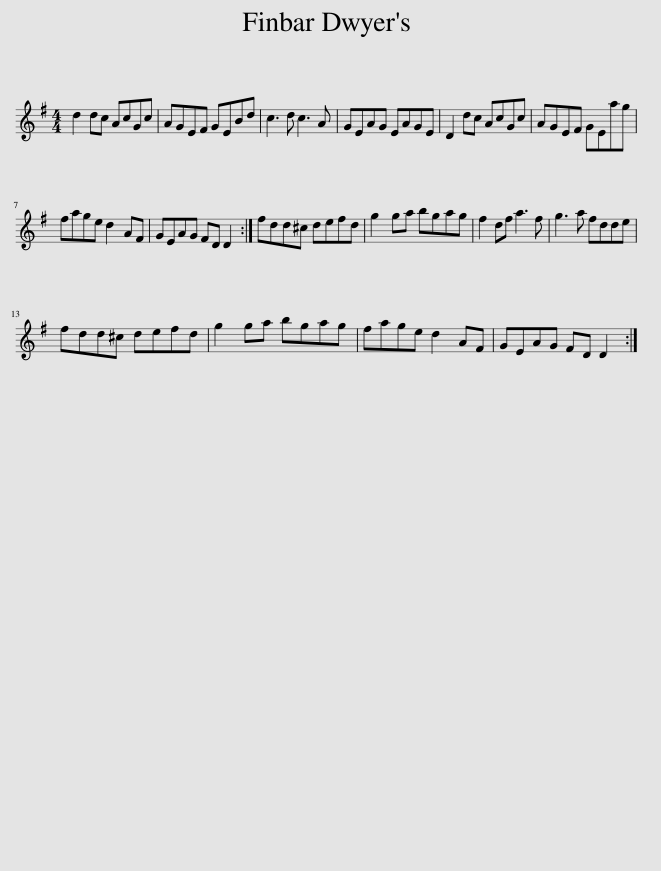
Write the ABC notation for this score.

X:1
L:1/8
M:4/4
I:linebreak $
K:G
V:1 treble
V:1
 d2 dc AcGc | AGEF GEBd | c3 d c3 A | GEAG EAGE | D2 dc AcGc | %5
 AGEF GEag |$ fage d2 AF | GEAG FD D2 :| fdd^c defd | g2 ga bgag | %10
 f2 df a3 f | g3 a fdde |$ fdd^c defd | g2 ga bgag | fage d2 AF | %15
 GEAG FD D2 :| %16
